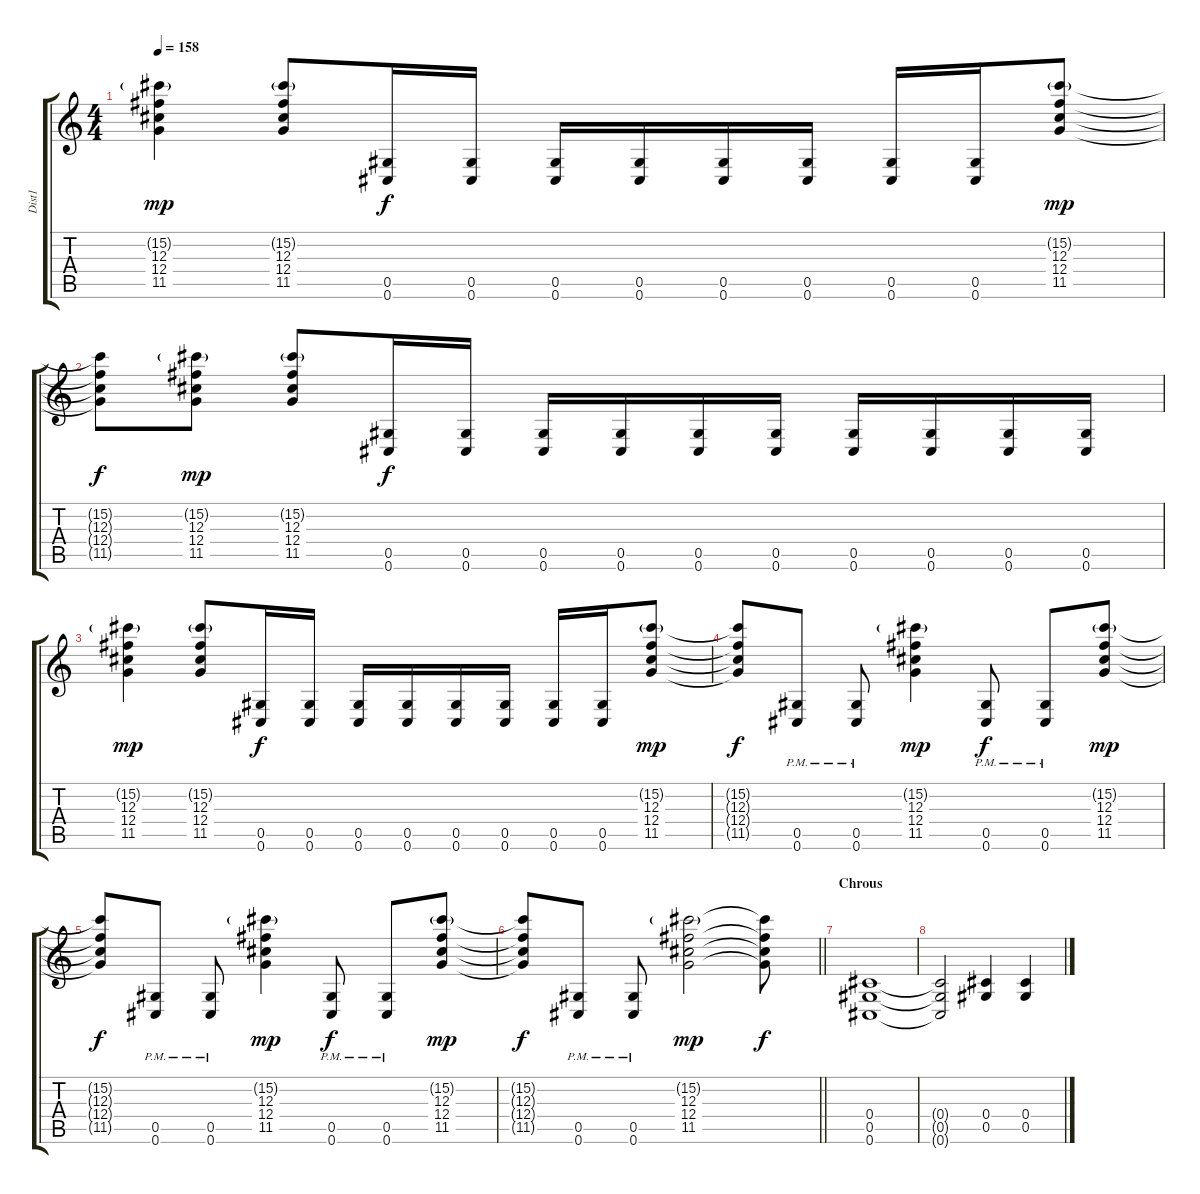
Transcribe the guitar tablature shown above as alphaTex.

\track ("Dist1" "Dist1") {instrument distortionguitar}
\staff {score tabs}
\tuning (Eb4 Bb3 Gb3 Db3 Ab2 Db2) {hide}
\ts (4 4)
\tempo 158
\clef g2
\ks c
(15.2{g} 12.3 12.4 11.5).4{dy mp} (15.2{g} 12.3 12.4 11.5).8 (0.5 0.6).16{dy f} (0.5 0.6).16 (0.5 0.6).16 (0.5 0.6).16 (0.5 0.6).16 (0.5 0.6).16 (0.5 0.6).16 (0.5 0.6).16 (15.2{g} 12.3 12.4 11.5).8{dy mp} |
(15.2{t} 12.3{t} 12.4{t} 11.5{t}).8{dy f} (15.2{g} 12.3 12.4 11.5).8{dy mp} (15.2{g} 12.3 12.4 11.5).8 (0.5 0.6).16{dy f} (0.5 0.6).16 (0.5 0.6).16 (0.5 0.6).16 (0.5 0.6).16 (0.5 0.6).16 (0.5 0.6).16 (0.5 0.6).16 (0.5 0.6).16 (0.5 0.6).16 |
(15.2{g} 12.3 12.4 11.5).4{dy mp} (15.2{g} 12.3 12.4 11.5).8 (0.5 0.6).16{dy f} (0.5 0.6).16 (0.5 0.6).16 (0.5 0.6).16 (0.5 0.6).16 (0.5 0.6).16 (0.5 0.6).16 (0.5 0.6).16 (15.2{g} 12.3 12.4 11.5).8{dy mp} |
(15.2{t} 12.3{t} 12.4{t} 11.5{t}).8{dy f} (0.5{pm} 0.6{pm}).8 (0.5{pm} 0.6{pm}).8 (15.2{g} 12.3 12.4 11.5).4{dy mp} (0.5{pm} 0.6{pm}).8{dy f} (0.5{pm} 0.6{pm}).8 (15.2{g} 12.3 12.4 11.5).8{dy mp} |
(15.2{t} 12.3{t} 12.4{t} 11.5{t}).8{dy f} (0.5{pm} 0.6{pm}).8 (0.5{pm} 0.6{pm}).8 (15.2{g} 12.3 12.4 11.5).4{dy mp} (0.5{pm} 0.6{pm}).8{dy f} (0.5{pm} 0.6{pm}).8 (15.2{g} 12.3 12.4 11.5).8{dy mp} |
\barLineRight lightlight
(15.2{t} 12.3{t} 12.4{t} 11.5{t}).8{dy f} (0.5{pm} 0.6{pm}).8 (0.5{pm} 0.6{pm}).8 (15.2{g} 12.3 12.4 11.5).2{dy mp} (15.2{t} 12.3{t} 12.4{t} 11.5{t}).8{dy f} |
\section ("" "Chrous")
(0.4 0.5 0.6).1 |
(0.4{t} 0.5{t} 0.6{t}).2 (0.4 0.5).4 (0.4 0.5).4
